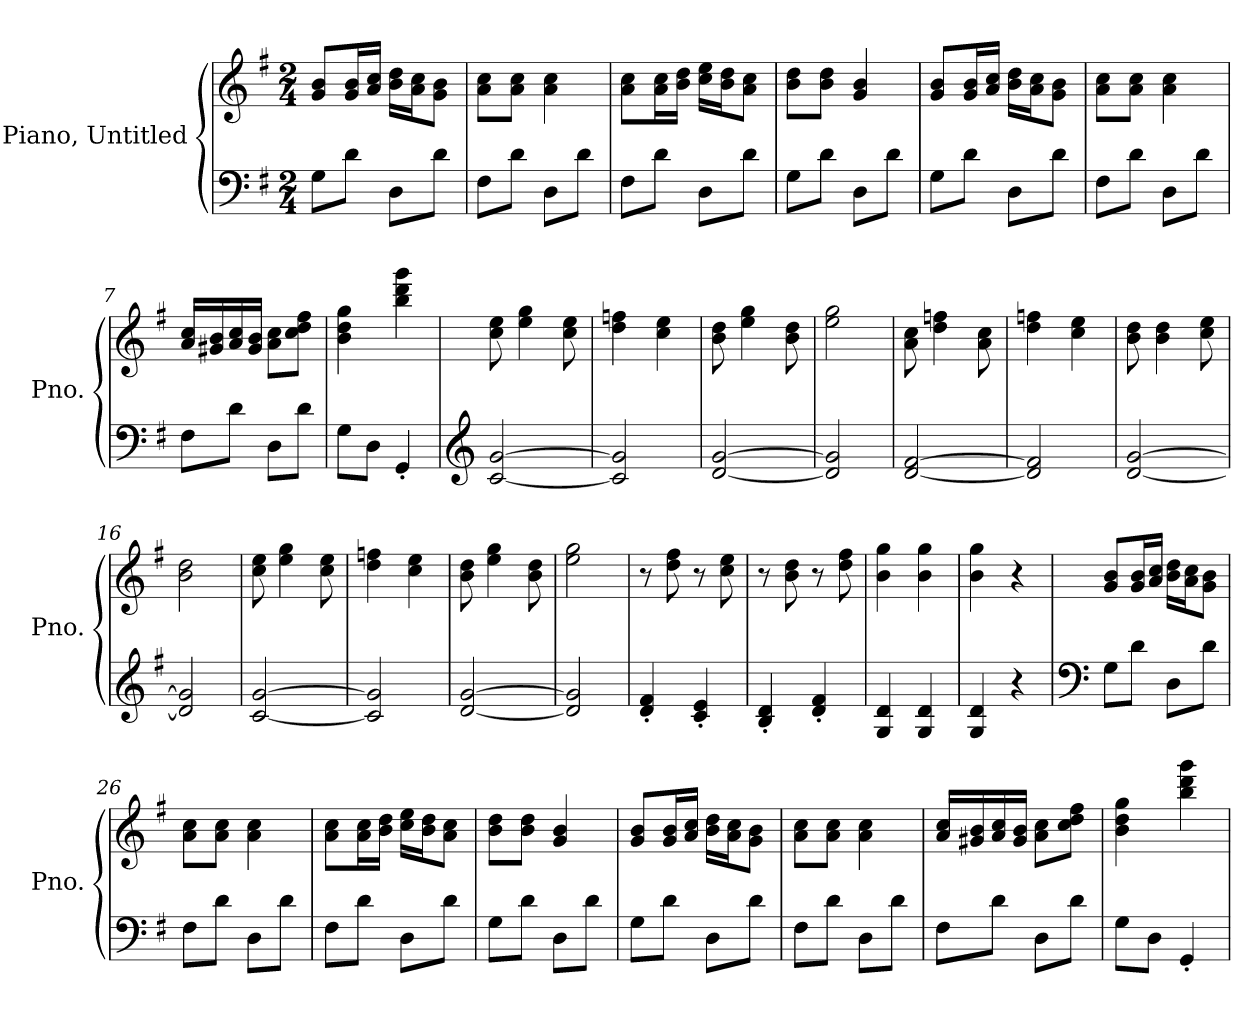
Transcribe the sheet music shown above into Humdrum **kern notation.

**kern	**kern
*part2	*part1
*staff2	*staff1
*I"Piano, Untitled	*I"Piano, Untitled
*I'Pno.	*I'Pno.
*clefF4	*clefG2
*k[f#]	*k[f#]
*M2/4	*M2/4
*MM120	*MM120
=1	=1
8G\L	8g/ 8b/L
8d\J	16g/ 16b/L
.	16a/ 16cc/JJ
8D\L	16b\ 16dd\LL
.	16a\ 16cc\J
8d\J	8g\ 8b\J
=2	=2
8F#\L	8a\ 8cc\L
8d\J	8a\ 8cc\J
8D\L	4a\ 4cc\
8d\J	.
=3	=3
8F#\L	8a\ 8cc\L
8d\J	16a\ 16cc\L
.	16b\ 16dd\JJ
8D\L	16cc\ 16ee\LL
.	16b\ 16dd\J
8d\J	8a\ 8cc\J
=4	=4
8G\L	8b\ 8dd\L
8d\J	8b\ 8dd\J
8D\L	4g/ 4b/
8d\J	.
=5	=5
8G\L	8g/ 8b/L
8d\J	16g/ 16b/L
.	16a/ 16cc/JJ
8D\L	16b\ 16dd\LL
.	16a\ 16cc\J
8d\J	8g\ 8b\J
=6	=6
8F#\L	8a\ 8cc\L
8d\J	8a\ 8cc\J
8D\L	4a\ 4cc\
8d\J	.
!!LO:LB:g=z
=7	=7
8F#\L	16a/ 16cc/LL
.	16g#X/ 16b/
8d\J	16a/ 16cc/
.	16g#/ 16b/JJ
8D\L	8a\ 8cc\L
8d\J	8cc\ 8dd\ 8ff#\J
=8	=8
8G\L	4b\ 4dd\ 4gg\
8D\J	.
4GG'/	4bb\ 4ddd\ 4ggg\
=9	=9
*clefG2	*
[2c/ [2g/	8cc\ 8ee\
.	4ee\ 4gg\
.	8cc\ 8ee\
=10	=10
2c/] 2g/]	4dd\ 4ffn\
.	4cc\ 4ee\
=11	=11
[2d/ [2g/	8b\ 8dd\
.	4ee\ 4gg\
.	8b\ 8dd\
=12	=12
2d/] 2g/]	2ee\ 2gg\
=13	=13
[2d/ [2f#/	8a\ 8cc\
.	4dd\ 4ffn\
.	8a\ 8cc\
=14	=14
2d/] 2f#/]	4dd\ 4ffn\
.	4cc\ 4ee\
=15	=15
[2d/ [2g/	8b\ 8dd\
.	4b\ 4dd\
.	8cc\ 8ee\
=16	=16
2d/] 2g/]	2b\ 2dd\
!!LO:LB:g=z
=17	=17
[2c/ [2g/	8cc\ 8ee\
.	4ee\ 4gg\
.	8cc\ 8ee\
=18	=18
2c/] 2g/]	4dd\ 4ffn\
.	4cc\ 4ee\
=19	=19
[2d/ [2g/	8b\ 8dd\
.	4ee\ 4gg\
.	8b\ 8dd\
=20	=20
2d/] 2g/]	2ee\ 2gg\
=21	=21
4d/' 4f#/'	8r
.	8dd\ 8ff#\
4c/' 4e/'	8r
.	8cc\ 8ee\
=22	=22
4B/' 4d/'	8r
.	8b\ 8dd\
4d/' 4f#/'	8r
.	8dd\ 8ff#\
=23	=23
4G/ 4d/	4b\ 4gg\
4G/ 4d/	4b\ 4gg\
=24	=24
4G/ 4d/	4b\ 4gg\
4r	4r
=25	=25
*clefF4	*
8G\L	8g/ 8b/L
8d\J	16g/ 16b/L
.	16a/ 16cc/JJ
8D\L	16b\ 16dd\LL
.	16a\ 16cc\J
8d\J	8g\ 8b\J
=26	=26
8F#\L	8a\ 8cc\L
8d\J	8a\ 8cc\J
8D\L	4a\ 4cc\
8d\J	.
!!LO:LB:g=z
=27	=27
8F#\L	8a\ 8cc\L
8d\J	16a\ 16cc\L
.	16b\ 16dd\JJ
8D\L	16cc\ 16ee\LL
.	16b\ 16dd\J
8d\J	8a\ 8cc\J
=28	=28
8G\L	8b\ 8dd\L
8d\J	8b\ 8dd\J
8D\L	4g/ 4b/
8d\J	.
=29	=29
8G\L	8g/ 8b/L
8d\J	16g/ 16b/L
.	16a/ 16cc/JJ
8D\L	16b\ 16dd\LL
.	16a\ 16cc\J
8d\J	8g\ 8b\J
=30	=30
8F#\L	8a\ 8cc\L
8d\J	8a\ 8cc\J
8D\L	4a\ 4cc\
8d\J	.
=31	=31
8F#\L	16a/ 16cc/LL
.	16g#X/ 16b/
8d\J	16a/ 16cc/
.	16g#/ 16b/JJ
8D\L	8a\ 8cc\L
8d\J	8cc\ 8dd\ 8ff#\J
=32	=32
8G\L	4b\ 4dd\ 4gg\
8D\J	.
4GG'/	4bb\ 4ddd\ 4ggg\
=	=
*-	*-
